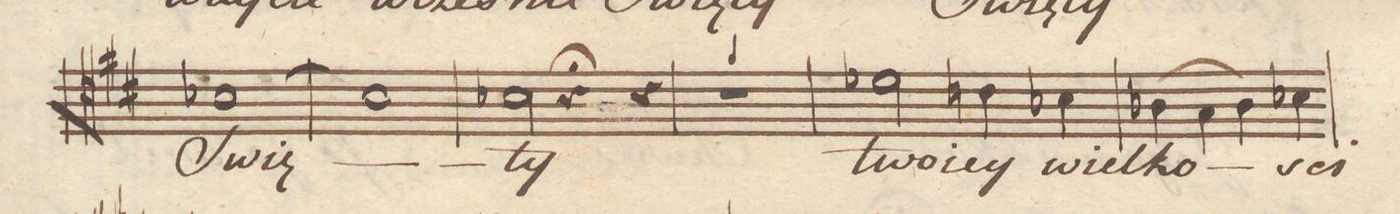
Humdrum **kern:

**kern	**text	**dynam
*I"Tenore.	*	*
*clefC4	*	*
*k[f#c#]	*	*
*met(c|)	*	*
*M2/2	*	*
[1B-X\	Swię-	.
=48	=48	=48
1B-\]	.	.
=49	=49	=49
2B-X\	-ty	.
4r;	.	.
4r	.	.
=50	=50	=50
1r	.	.
=51	=51	=51
2d-X\	two-	.
4cn\	-iey	.
4B-X\	wiel-	.
=52	=52	=52
(4A-X\	-kos-	.
4G/	.	.
4A-\)	.	.
4B-X\	-ci	.
=53	=53	=53
*-	*-	*-
